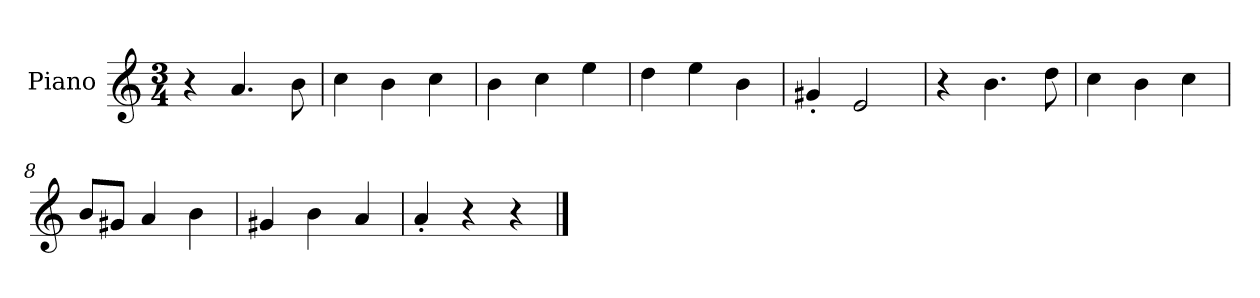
**kern
*part1
*staff1
*I"Piano
*I'P-no
*clefG2
*k[]
*M3/4
*MM173
=1
4r
4.a/
8b\
=2
4cc\
4b\
4cc\
=3
4b\
4cc\
4ee\
=4
4dd\
4ee\
4b\
=5
4g#X'/
2e/
=6
4r
4.b\
8dd\
=7
4cc\
4b\
4cc\
=8
8b/L
8g#X/J
4a/
4b\
=9
4g#X/
4b\
4a/
=10
4a'/
4r
4r
==
*-
